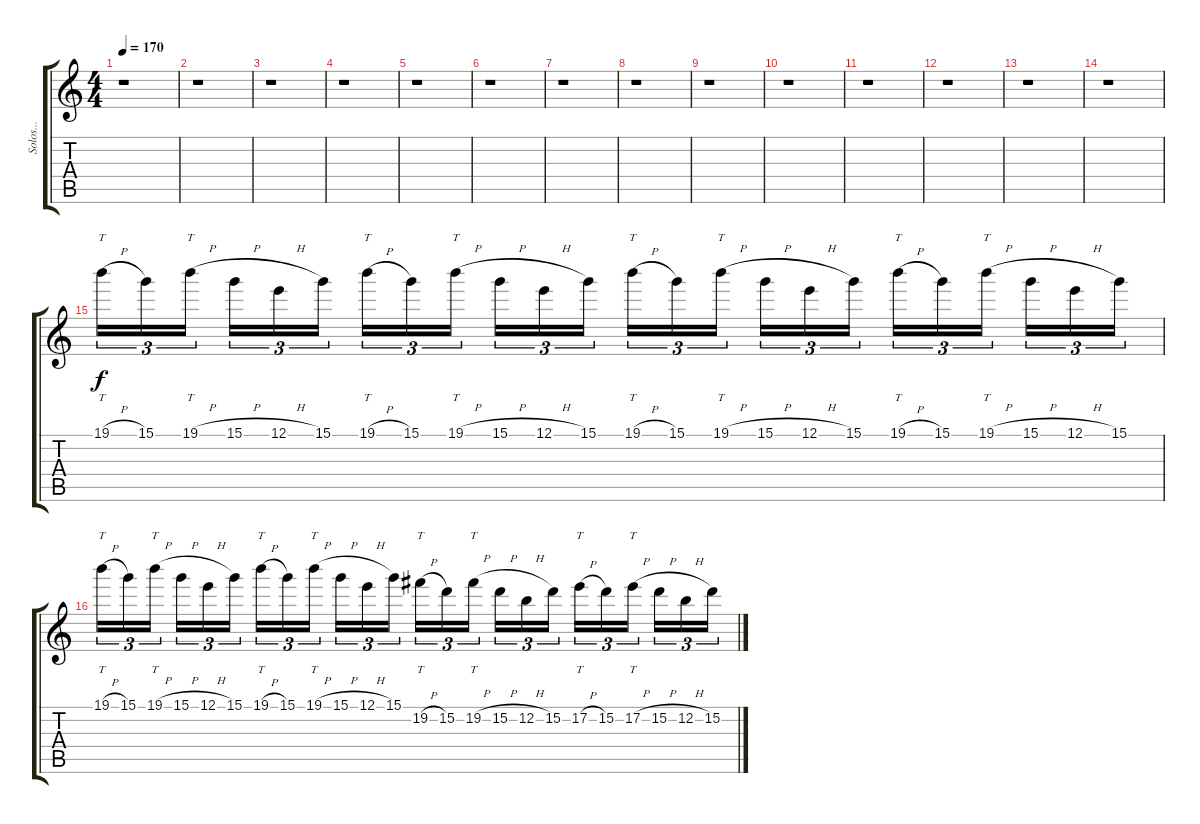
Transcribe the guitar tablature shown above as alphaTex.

\track ("Solos..." "Solos...") {instrument distortionguitar}
\staff {score tabs}
\tuning (E4 B3 G3 D3 A2 E2) {hide}
\ts (4 4)
\tempo 170
\clef g2
\ks c
r.1{dy f} |
r.1 |
r.1 |
r.1 |
r.1 |
r.1 |
r.1 |
r.1 |
r.1 |
r.1 |
r.1 |
r.1 |
r.1 |
r.1 |
19.1{h}.16{tt tu (3 2)} 15.1.16{tu (3 2)} 19.1{h}.16{tt tu (3 2)} 15.1{h}.16{tu (3 2)} 12.1{h}.16{tu (3 2)} 15.1.16{tu (3 2)} 19.1{h}.16{tt tu (3 2)} 15.1.16{tu (3 2)} 19.1{h}.16{tt tu (3 2)} 15.1{h}.16{tu (3 2)} 12.1{h}.16{tu (3 2)} 15.1.16{tu (3 2)} 19.1{h}.16{tt tu (3 2)} 15.1.16{tu (3 2)} 19.1{h}.16{tt tu (3 2)} 15.1{h}.16{tu (3 2)} 12.1{h}.16{tu (3 2)} 15.1.16{tu (3 2)} 19.1{h}.16{tt tu (3 2)} 15.1.16{tu (3 2)} 19.1{h}.16{tt tu (3 2)} 15.1{h}.16{tu (3 2)} 12.1{h}.16{tu (3 2)} 15.1.16{tu (3 2)} |
19.1{h}.16{tt tu (3 2)} 15.1.16{tu (3 2)} 19.1{h}.16{tt tu (3 2)} 15.1{h}.16{tu (3 2)} 12.1{h}.16{tu (3 2)} 15.1.16{tu (3 2)} 19.1{h}.16{tt tu (3 2)} 15.1.16{tu (3 2)} 19.1{h}.16{tt tu (3 2)} 15.1{h}.16{tu (3 2)} 12.1{h}.16{tu (3 2)} 15.1.16{tu (3 2)} 19.2{h}.16{tt tu (3 2)} 15.2.16{tu (3 2)} 19.2{h}.16{tt tu (3 2)} 15.2{h}.16{tu (3 2)} 12.2{h}.16{tu (3 2)} 15.2.16{tu (3 2)} 17.2{h}.16{tt tu (3 2)} 15.2.16{tu (3 2)} 17.2{h}.16{tt tu (3 2)} 15.2{h}.16{tu (3 2)} 12.2{h}.16{tu (3 2)} 15.2.16{tu (3 2)}
